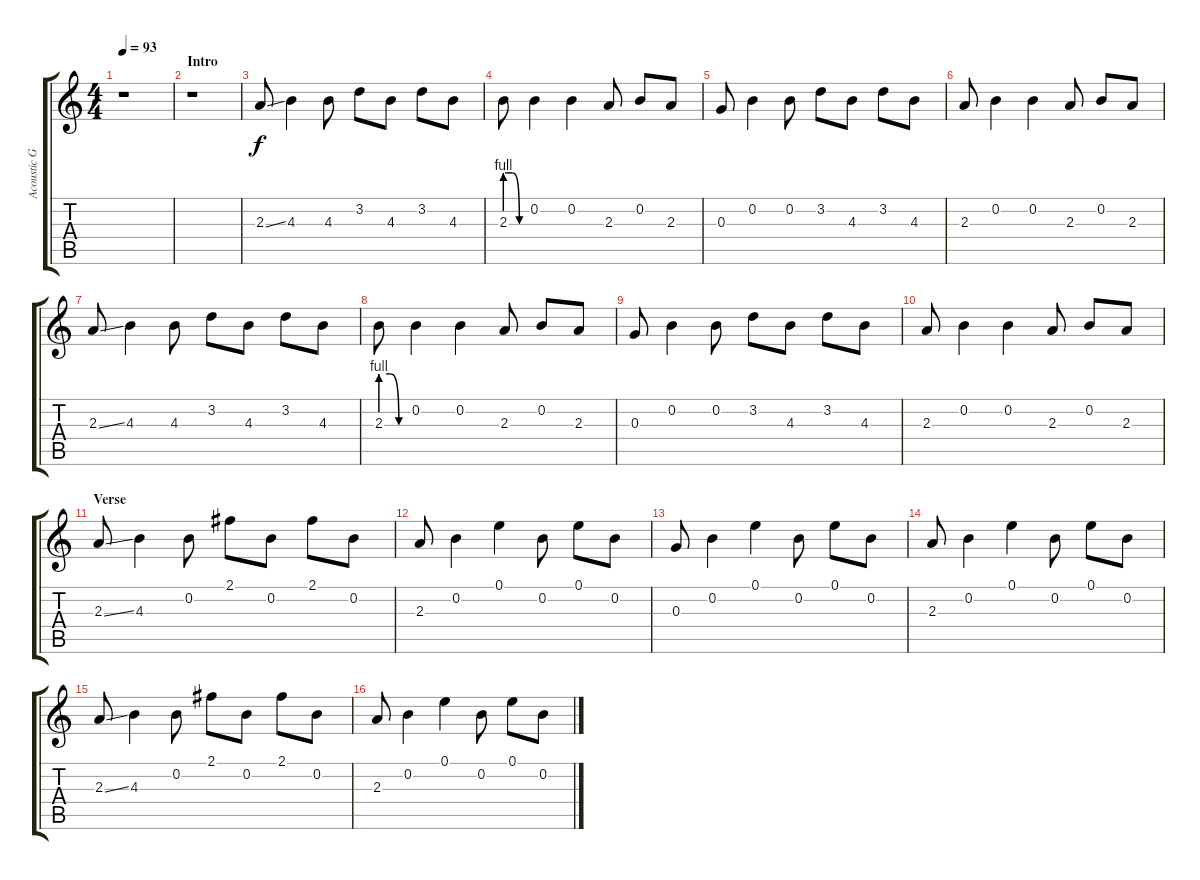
\track ("Acoustic Guitar (Fran)" "Acoustic G") {instrument acousticguitarsteel}
\staff {score tabs}
\tuning (E4 B3 G3 D3 A2 E2) {hide}
\ts (4 4)
\tempo 93
\clef g2
\ks c
r.1{dy f instrument acousticguitarsteel} |
\section ("" "Intro")
r.1 |
2.3{ss}.8 4.3.4 4.3.8 3.2.8 4.3.8 3.2.8 4.3.8 |
2.3{be (custom 0 4 20 4 40 0 60 0)}.8 0.2.4 0.2.4 2.3.8 0.2.8 2.3.8 |
0.3.8 0.2.4 0.2.8 3.2.8 4.3.8 3.2.8 4.3.8 |
2.3.8 0.2.4 0.2.4 2.3.8 0.2.8 2.3.8 |
2.3{ss}.8 4.3.4 4.3.8 3.2.8 4.3.8 3.2.8 4.3.8 |
2.3{be (custom 0 4 20 4 40 0 60 0)}.8 0.2.4 0.2.4 2.3.8 0.2.8 2.3.8 |
0.3.8 0.2.4 0.2.8 3.2.8 4.3.8 3.2.8 4.3.8 |
2.3.8 0.2.4 0.2.4 2.3.8 0.2.8 2.3.8 |
\section ("" "Verse")
2.3{ss}.8 4.3.4 0.2.8 2.1.8 0.2.8 2.1.8 0.2.8 |
2.3.8 0.2.4 0.1.4 0.2.8 0.1.8 0.2.8 |
0.3.8 0.2.4 0.1.4 0.2.8 0.1.8 0.2.8 |
2.3.8 0.2.4 0.1.4 0.2.8 0.1.8 0.2.8 |
2.3{ss}.8 4.3.4 0.2.8 2.1.8 0.2.8 2.1.8 0.2.8 |
2.3.8 0.2.4 0.1.4 0.2.8 0.1.8 0.2.8
